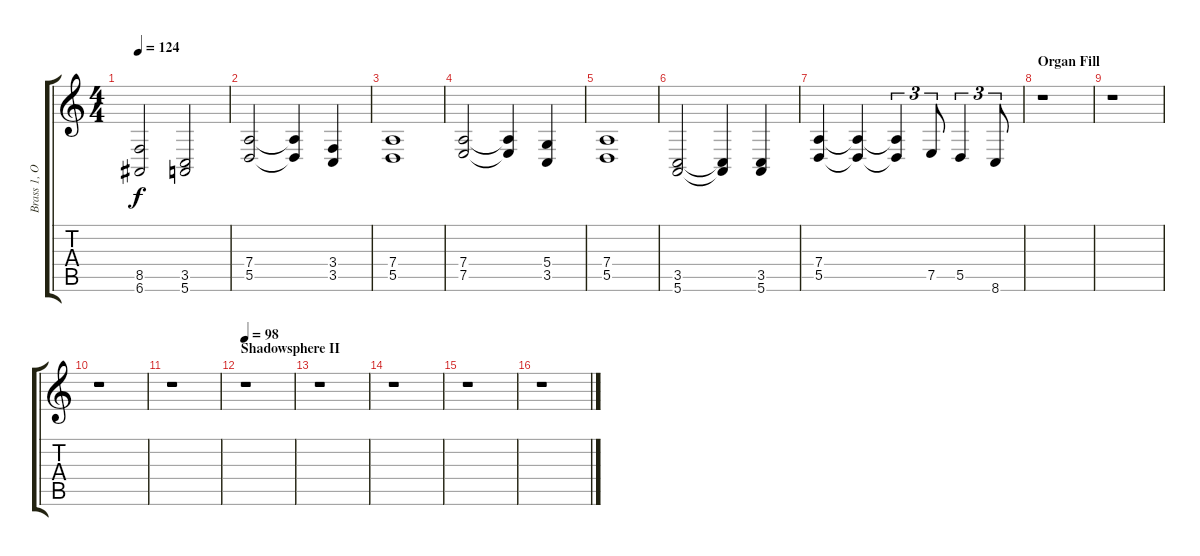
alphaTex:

\track ("Brass 1, Outro Horn" "Brass 1, O") {instrument trumpet}
\staff {score tabs}
\tuning (E4 B3 G3 D3 A2 E2) {hide}
\ts (4 4)
\tempo 124
\clef g2
\ks c
(8.5 6.6).2{dy f} (3.5 5.6).2 |
(7.4 5.5).2 (7.4{t} 5.5{t}).4 (3.4 3.5).4 |
(7.4 5.5).1 |
(7.4 7.5).2 (7.4{t} 7.5{t}).4 (5.4 3.5).4 |
(7.4 5.5).1 |
(3.5 5.6).2 (3.5{t} 5.6{t}).4 (3.5 5.6).4 |
(7.4 5.5).4 (7.4{t} 5.5{t}).4 (7.4{t} 5.5{t}).4{tu (3 2)} 7.5.8{tu (3 2)} 5.5.4{tu (3 2)} 8.6.8{tu (3 2)} |
\section ("" "Organ Fill")
r.1 |
r.1 |
r.1 |
r.1 |
\section ("" "Shadowsphere II")
\tempo 98
r.1 |
r.1 |
r.1 |
r.1 |
r.1
